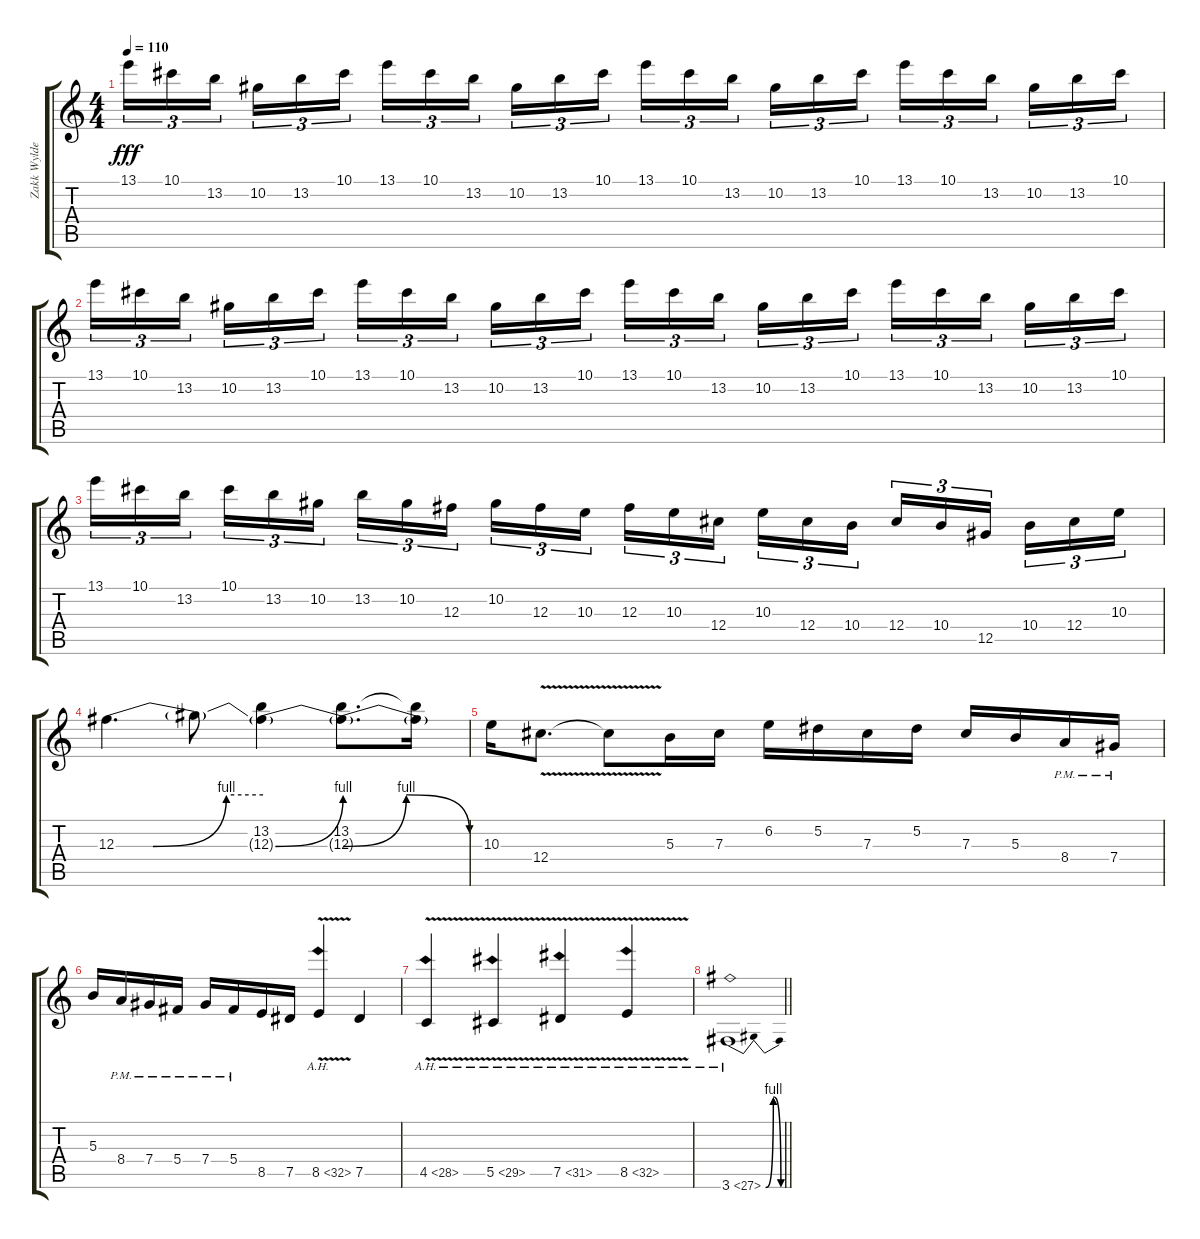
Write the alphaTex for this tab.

\track ("Zakk Wylde" "Zakk Wylde") {instrument overdrivenguitar}
\staff {score tabs}
\tuning (Eb4 Bb3 Gb3 Db3 Ab2 Eb2) {hide}
\ts (4 4)
\section ("" "")
\tempo 110
\clef g2
\ks c
13.1.16{tu (3 2) dy fff} 10.1.16{tu (3 2)} 13.2.16{tu (3 2) beam splitsecondary} 10.2.16{tu (3 2)} 13.2.16{tu (3 2)} 10.1.16{tu (3 2)} 13.1.16{tu (3 2)} 10.1.16{tu (3 2)} 13.2.16{tu (3 2) beam splitsecondary} 10.2.16{tu (3 2)} 13.2.16{tu (3 2)} 10.1.16{tu (3 2)} 13.1.16{tu (3 2)} 10.1.16{tu (3 2)} 13.2.16{tu (3 2) beam splitsecondary} 10.2.16{tu (3 2)} 13.2.16{tu (3 2)} 10.1.16{tu (3 2)} 13.1.16{tu (3 2)} 10.1.16{tu (3 2)} 13.2.16{tu (3 2) beam splitsecondary} 10.2.16{tu (3 2)} 13.2.16{tu (3 2)} 10.1.16{tu (3 2)} |
13.1.16{tu (3 2)} 10.1.16{tu (3 2)} 13.2.16{tu (3 2) beam splitsecondary} 10.2.16{tu (3 2)} 13.2.16{tu (3 2)} 10.1.16{tu (3 2)} 13.1.16{tu (3 2)} 10.1.16{tu (3 2)} 13.2.16{tu (3 2) beam splitsecondary} 10.2.16{tu (3 2)} 13.2.16{tu (3 2)} 10.1.16{tu (3 2)} 13.1.16{tu (3 2)} 10.1.16{tu (3 2)} 13.2.16{tu (3 2) beam splitsecondary} 10.2.16{tu (3 2)} 13.2.16{tu (3 2)} 10.1.16{tu (3 2)} 13.1.16{tu (3 2)} 10.1.16{tu (3 2)} 13.2.16{tu (3 2) beam splitsecondary} 10.2.16{tu (3 2)} 13.2.16{tu (3 2)} 10.1.16{tu (3 2)} |
13.1.16{tu (3 2)} 10.1.16{tu (3 2)} 13.2.16{tu (3 2) beam splitsecondary} 10.1.16{tu (3 2)} 13.2.16{tu (3 2)} 10.2.16{tu (3 2)} 13.2.16{tu (3 2)} 10.2.16{tu (3 2)} 12.3.16{tu (3 2) beam splitsecondary} 10.2.16{tu (3 2)} 12.3.16{tu (3 2)} 10.3.16{tu (3 2)} 12.3.16{tu (3 2)} 10.3.16{tu (3 2)} 12.4.16{tu (3 2) beam splitsecondary} 10.3.16{tu (3 2)} 12.4.16{tu (3 2)} 10.4.16{tu (3 2)} 12.4.16{tu (3 2)} 10.4.16{tu (3 2)} 12.5.16{tu (3 2) beam splitsecondary} 10.4.16{tu (3 2)} 12.4.16{tu (3 2)} 10.3.16{tu (3 2)} |
12.3{be (custom 0 0 15 0 45 4 60 4)}.4{d} 12.3{t}.8 (13.2 12.3{be (bend 0 0 60 4) t}).4 (13.2 12.3{be (bendrelease 0 0 15 4 45 4 60 0) t}).8{d} (13.2{t} 12.3{t}).16 |
10.3.16 12.4{v}.8{d} 12.4{t}.8 5.3.16 7.3.16 6.2.16 5.2.16 7.3.16 5.2.16 7.3.16 5.3.16 8.4{pm}.16 7.4{pm}.16 |
5.3.16 8.4{pm}.16 7.4{pm}.16 5.4{pm}.16 7.4{pm}.16 5.4{pm}.16 8.5.16 7.5.16 8.5{ah 24 v}.4 7.5.4 |
4.5{ah 24 v}.4 5.5{ah 24 v}.4 7.5{ah 24 v}.4 8.5{ah 24 v}.4 |
\barLineRight lightlight
3.6{be (bendrelease 0 0 30 4 45 4 60 0) ah 24}.1
